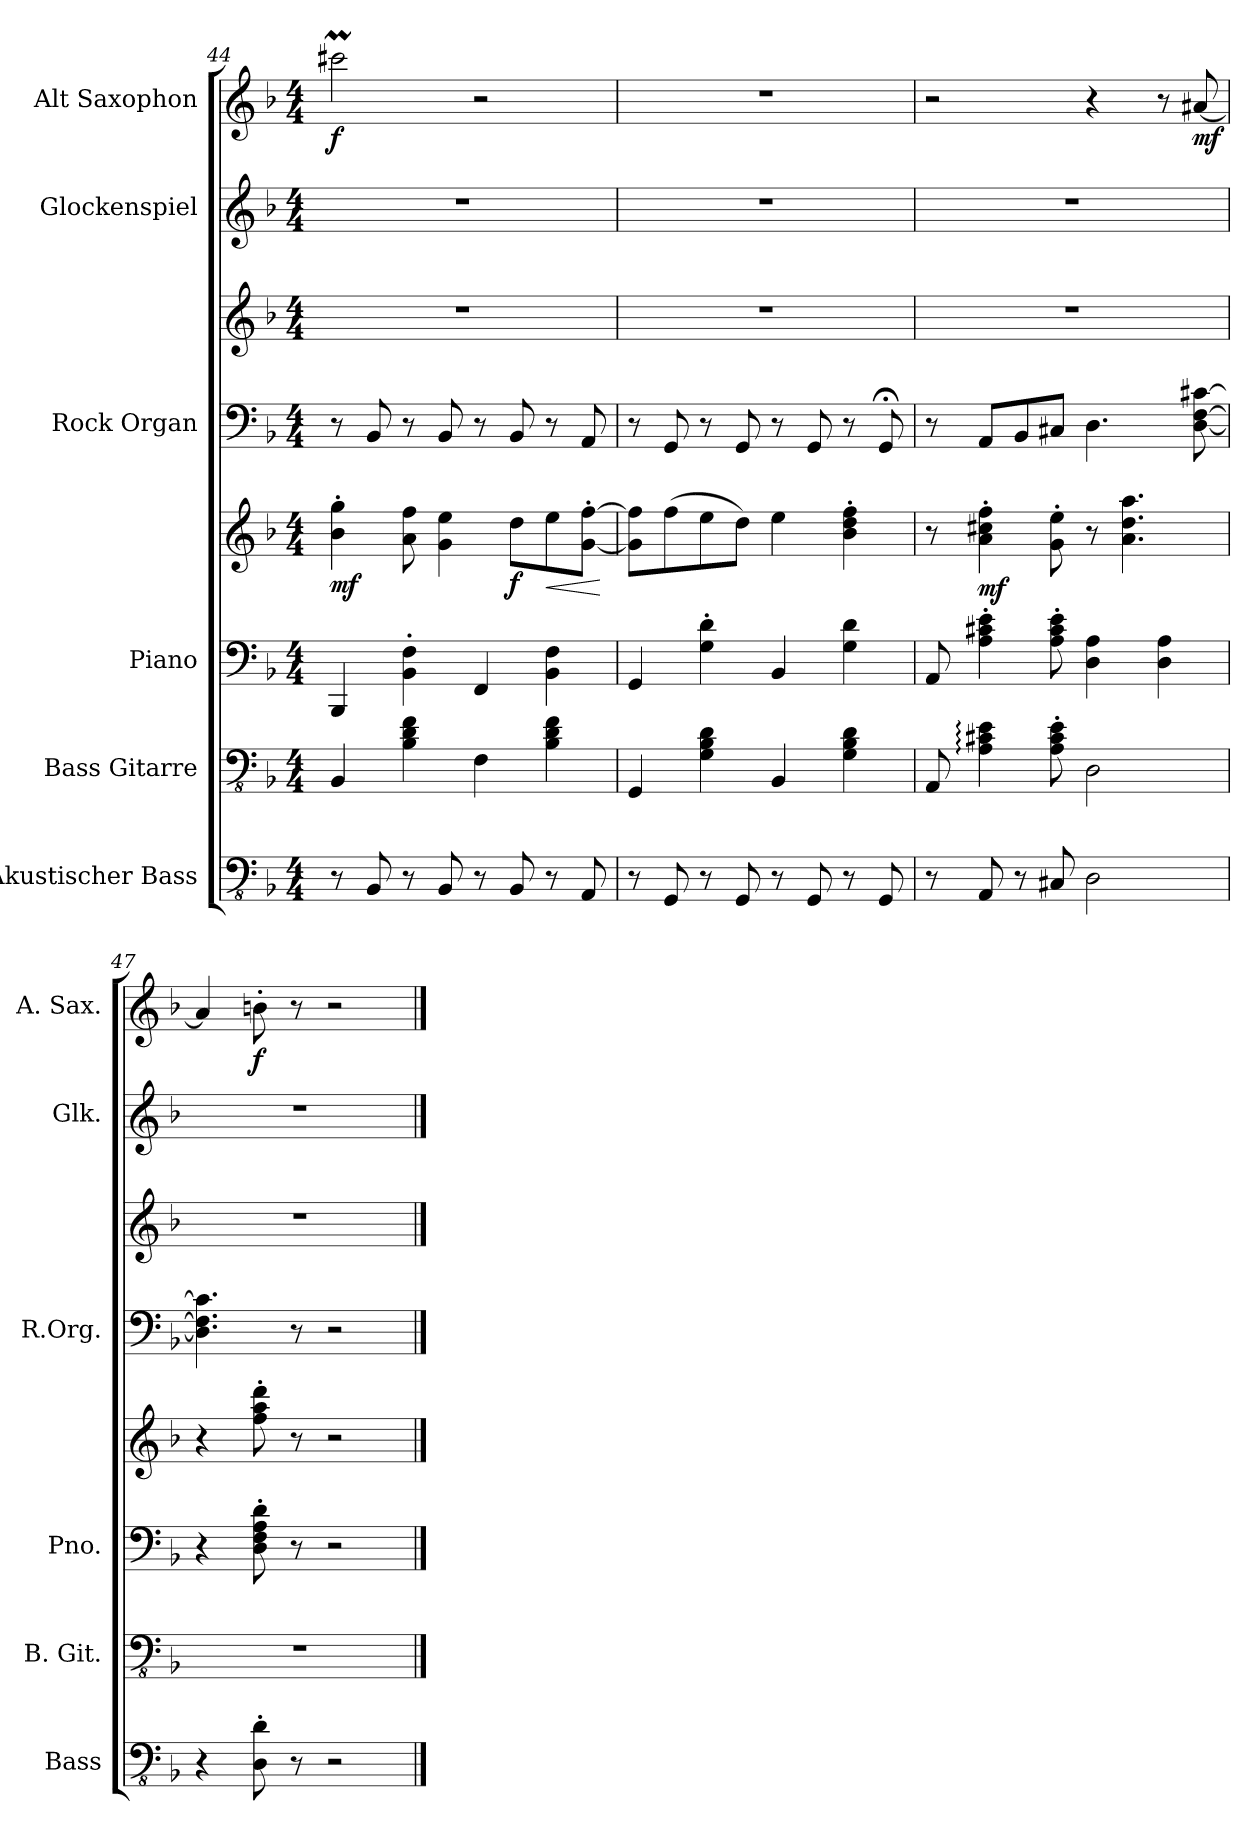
**kern	**kern	**kern	**kern	**dynam	**kern	**kern	**kern	**kern	**dynam
*part6	*part5	*part4	*part4	*part4	*part3	*part3	*part2	*part1	*part1
*staff8	*staff7	*staff6	*staff5	*staff5/6	*staff4	*staff3	*staff2	*staff1	*staff1
*I"Akustischer Bass	*I"Bass Gitarre	*I"Piano	*	*	*I"Rock Organ	*	*I"Glockenspiel	*I"Alt Saxophon	*
*I'Bass	*I'B. Git.	*I'Pno.	*	*	*I'R.Org.	*	*I'Glk.	*I'A. Sax.	*
*clefFv4	*clefFv4	*clefF4	*clefG2	*	*clefF4	*clefG2	*clefG2	*clefG2	*
*	*	*	*	*	*	*	*ITrd-14c-24	*ITrd5c9	*
*k[b-]	*k[b-]	*k[b-]	*k[b-]	*	*k[b-]	*k[b-]	*k[b-]	*k[b-e-a-d-]	*
*M4/4	*M4/4	*M4/4	*M4/4	*	*M4/4	*M4/4	*M4/4	*M4/4	*
=44	=44	=44	=44	=44	=44	=44	=44	=44	=44
!	!	!	!	!LO:DY:b	!	!	!	!	!LO:DY:b
8r	4BBB-/	4BBB-/	4b-\' 4gg\'	mf	8r	1r	1r	2eenm\	f
8BBB-/	.	.	.	.	8BB-/	.	.	.	.
8r	4BB-\ 4D\ 4F\	4BB-\' 4F\'	8a\ 8ff\	.	8r	.	.	.	.
8BBB-/	.	.	4g\ 4ee\	.	8BB-/	.	.	.	.
8r	4FF\	4FF/	.	.	8r	.	.	2r	.
!	!	!	!	!LO:DY:b	!	!	!	!	!
8BBB-/	.	.	8dd\L	f	8BB-/	.	.	.	.
!	!	!	!	!LO:HP:b	!	!	!	!	!
8r	4BB-\ 4D\ 4F\	4BB-\ 4F\	8ee\	<	8r	.	.	.	.
8AAA/	.	.	[8g\' [8ff\'J	.	8AA/	.	.	.	.
.	.	.	.	[	.	.	.	.	.
!!LO:PB:g=z
=45	=45	=45	=45	=45	=45	=45	=45	=45	=45
8r	4GGG/	4GG/	8g\] 8ff\]L	.	8r	1r	1r	1r	.
8GGG/	.	.	(8ff\	.	8GG/	.	.	.	.
8r	4GG\ 4BB-\ 4D\	4G\' 4d\'	8ee\	.	8r	.	.	.	.
8GGG/	.	.	8dd\J)	.	8GG/	.	.	.	.
8r	4BBB-/	4BB-/	4ee\	.	8r	.	.	.	.
8GGG/	.	.	.	.	8GG/	.	.	.	.
8r	4GG\ 4BB-\ 4D\	4G\ 4d\	4b-\' 4dd\' 4ff\'	.	8r	.	.	.	.
8GGG/	.	.	.	.	8GG;</	.	.	.	.
=46	=46	=46	=46	=46	=46	=46	=46	=46	=46
8r	8AAA/	8AA/	8r	.	8r	1r	1r	2r	.
!	!	!	!	!LO:DY:b	!	!	!	!	!
8AAA/	4AA\: 4C#X\: 4E\:	4A\' 4c#X\' 4e\'	4a\' 4cc#X\' 4ff\'	mf	8AA/L	.	.	.	.
8r	.	.	.	.	8BB-/	.	.	.	.
8CC#X/	8AA\' 8C#\' 8E\'	8A\' 8c#\' 8e\'	8g\' 8ee\'	.	8C#X/J	.	.	.	.
2DD\	2DD\	4D\ 4A\	8r	.	4.D\	.	.	4r	.
.	.	.	4.a\ 4.dd\ 4.aa\	.	.	.	.	.	.
.	.	4D\ 4A\	.	.	.	.	.	8r	.
!	!	!	!	!	!	!	!	!	!LO:DY:b
.	.	.	.	.	[8D\ [8F\ [8c#X\	.	.	[8c#X/	mf
=47	=47	=47	=47	=47	=47	=47	=47	=47	=47
4r	1r	4r	4r	.	4.D\] 4.F\] 4.c#\]	1r	1r	4c#/]	.
!	!	!	!	!	!	!	!	!	!LO:DY:b
8DD\' 8D\'	.	8D\' 8F\' 8A\' 8d\'	8ff\' 8aa\' 8ddd\'	.	.	.	.	8dn'\	f
8r	.	8r	8r	.	8r	.	.	8r	.
2r	.	2r	2r	.	2r	.	.	2r	.
==	==	==	==	==	==	==	==	==	==
*-	*-	*-	*-	*-	*-	*-	*-	*-	*-
